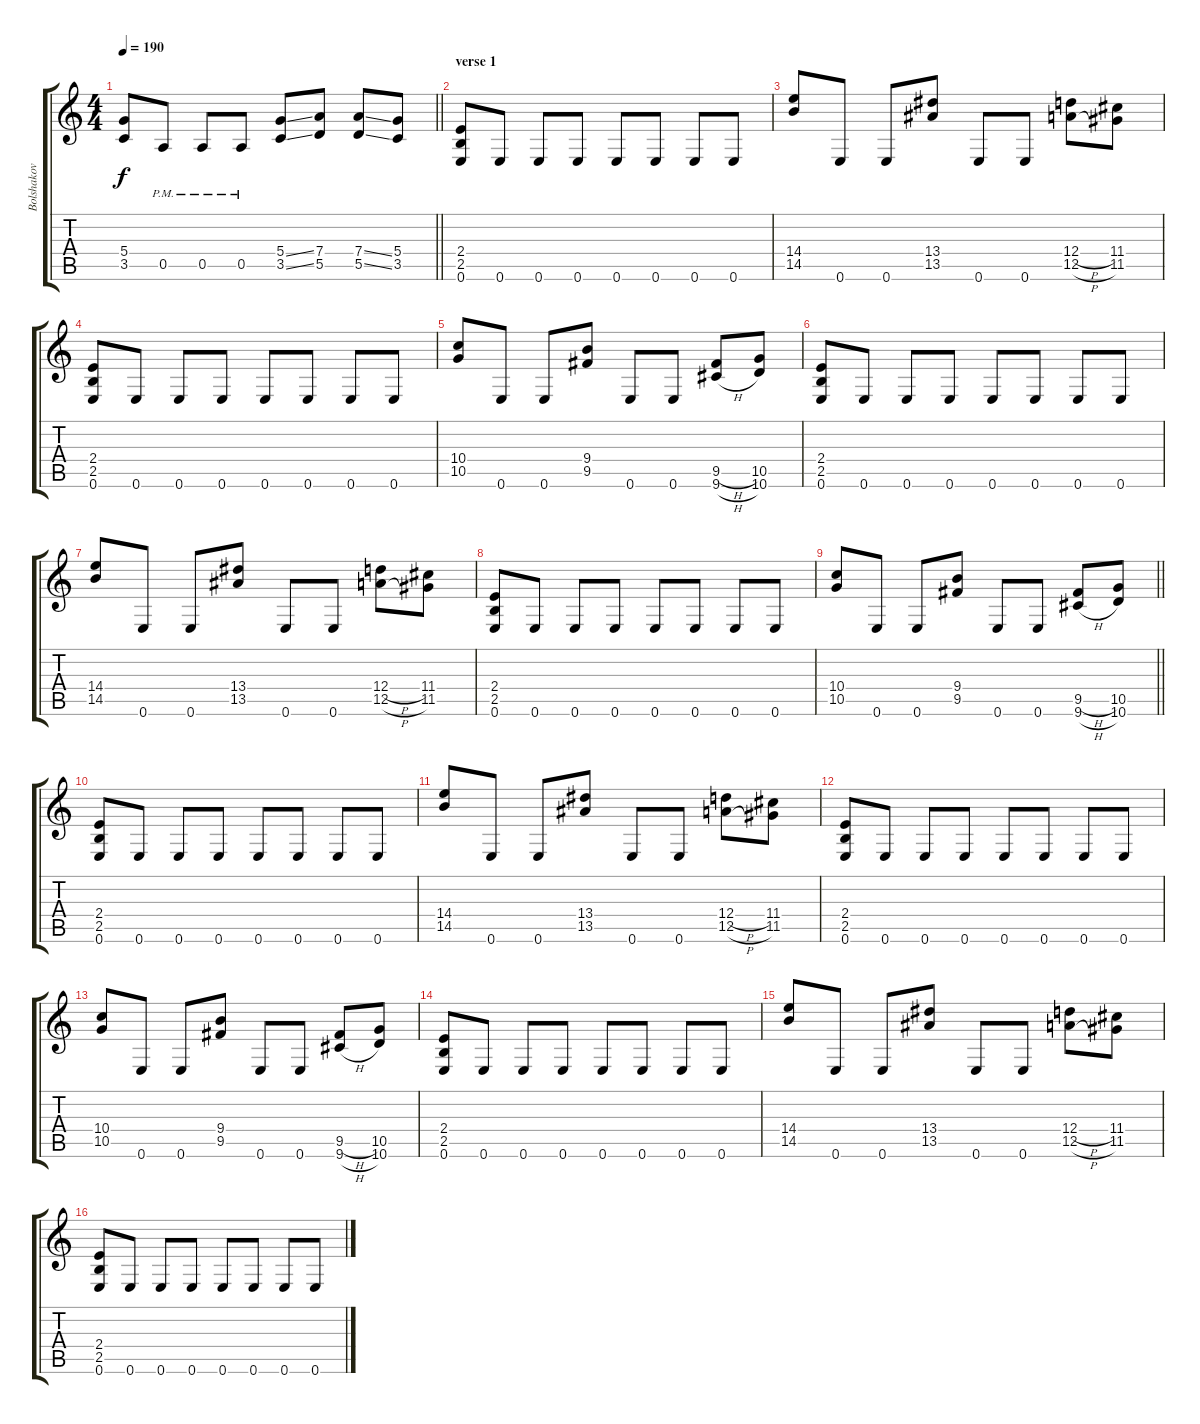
\track ("Bolshakov" "Bolshakov") {instrument overdrivenguitar}
\staff {score tabs}
\tuning (E4 B3 G3 D3 A2 E2) {hide}
\ts (4 4)
\tempo 190
\clef g2
\barLineRight lightlight
\ks c
(5.4 3.5).8{dy f} 0.5{pm}.8 0.5{pm}.8 0.5{pm}.8 (5.4{ss} 3.5{ss}).8 (7.4 5.5).8 (7.4{ss} 5.5{ss}).8 (5.4 3.5).8 |
\section ("" "verse 1")
(2.4 2.5 0.6).8 0.6.8 0.6.8 0.6.8 0.6.8 0.6.8 0.6.8 0.6.8 |
(14.4 14.5).8 0.6.8 0.6.8 (13.4 13.5).8 0.6.8 0.6.8 (12.4{h} 12.5{h}).8 (11.4 11.5).8 |
(2.4 2.5 0.6).8 0.6.8 0.6.8 0.6.8 0.6.8 0.6.8 0.6.8 0.6.8 |
(10.4 10.5).8 0.6.8 0.6.8 (9.4 9.5).8 0.6.8 0.6.8 (9.5{h} 9.6{h}).8 (10.5 10.6).8 |
(2.4 2.5 0.6).8 0.6.8 0.6.8 0.6.8 0.6.8 0.6.8 0.6.8 0.6.8 |
(14.4 14.5).8 0.6.8 0.6.8 (13.4 13.5).8 0.6.8 0.6.8 (12.4{h} 12.5{h}).8 (11.4 11.5).8 |
(2.4 2.5 0.6).8 0.6.8 0.6.8 0.6.8 0.6.8 0.6.8 0.6.8 0.6.8 |
\barLineRight lightlight
(10.4 10.5).8 0.6.8 0.6.8 (9.4 9.5).8 0.6.8 0.6.8 (9.5{h} 9.6{h}).8 (10.5 10.6).8 |
(2.4 2.5 0.6).8 0.6.8 0.6.8 0.6.8 0.6.8 0.6.8 0.6.8 0.6.8 |
(14.4 14.5).8 0.6.8 0.6.8 (13.4 13.5).8 0.6.8 0.6.8 (12.4{h} 12.5{h}).8 (11.4 11.5).8 |
(2.4 2.5 0.6).8 0.6.8 0.6.8 0.6.8 0.6.8 0.6.8 0.6.8 0.6.8 |
(10.4 10.5).8 0.6.8 0.6.8 (9.4 9.5).8 0.6.8 0.6.8 (9.5{h} 9.6{h}).8 (10.5 10.6).8 |
(2.4 2.5 0.6).8 0.6.8 0.6.8 0.6.8 0.6.8 0.6.8 0.6.8 0.6.8 |
(14.4 14.5).8 0.6.8 0.6.8 (13.4 13.5).8 0.6.8 0.6.8 (12.4{h} 12.5{h}).8 (11.4 11.5).8 |
(2.4 2.5 0.6).8 0.6.8 0.6.8 0.6.8 0.6.8 0.6.8 0.6.8 0.6.8
